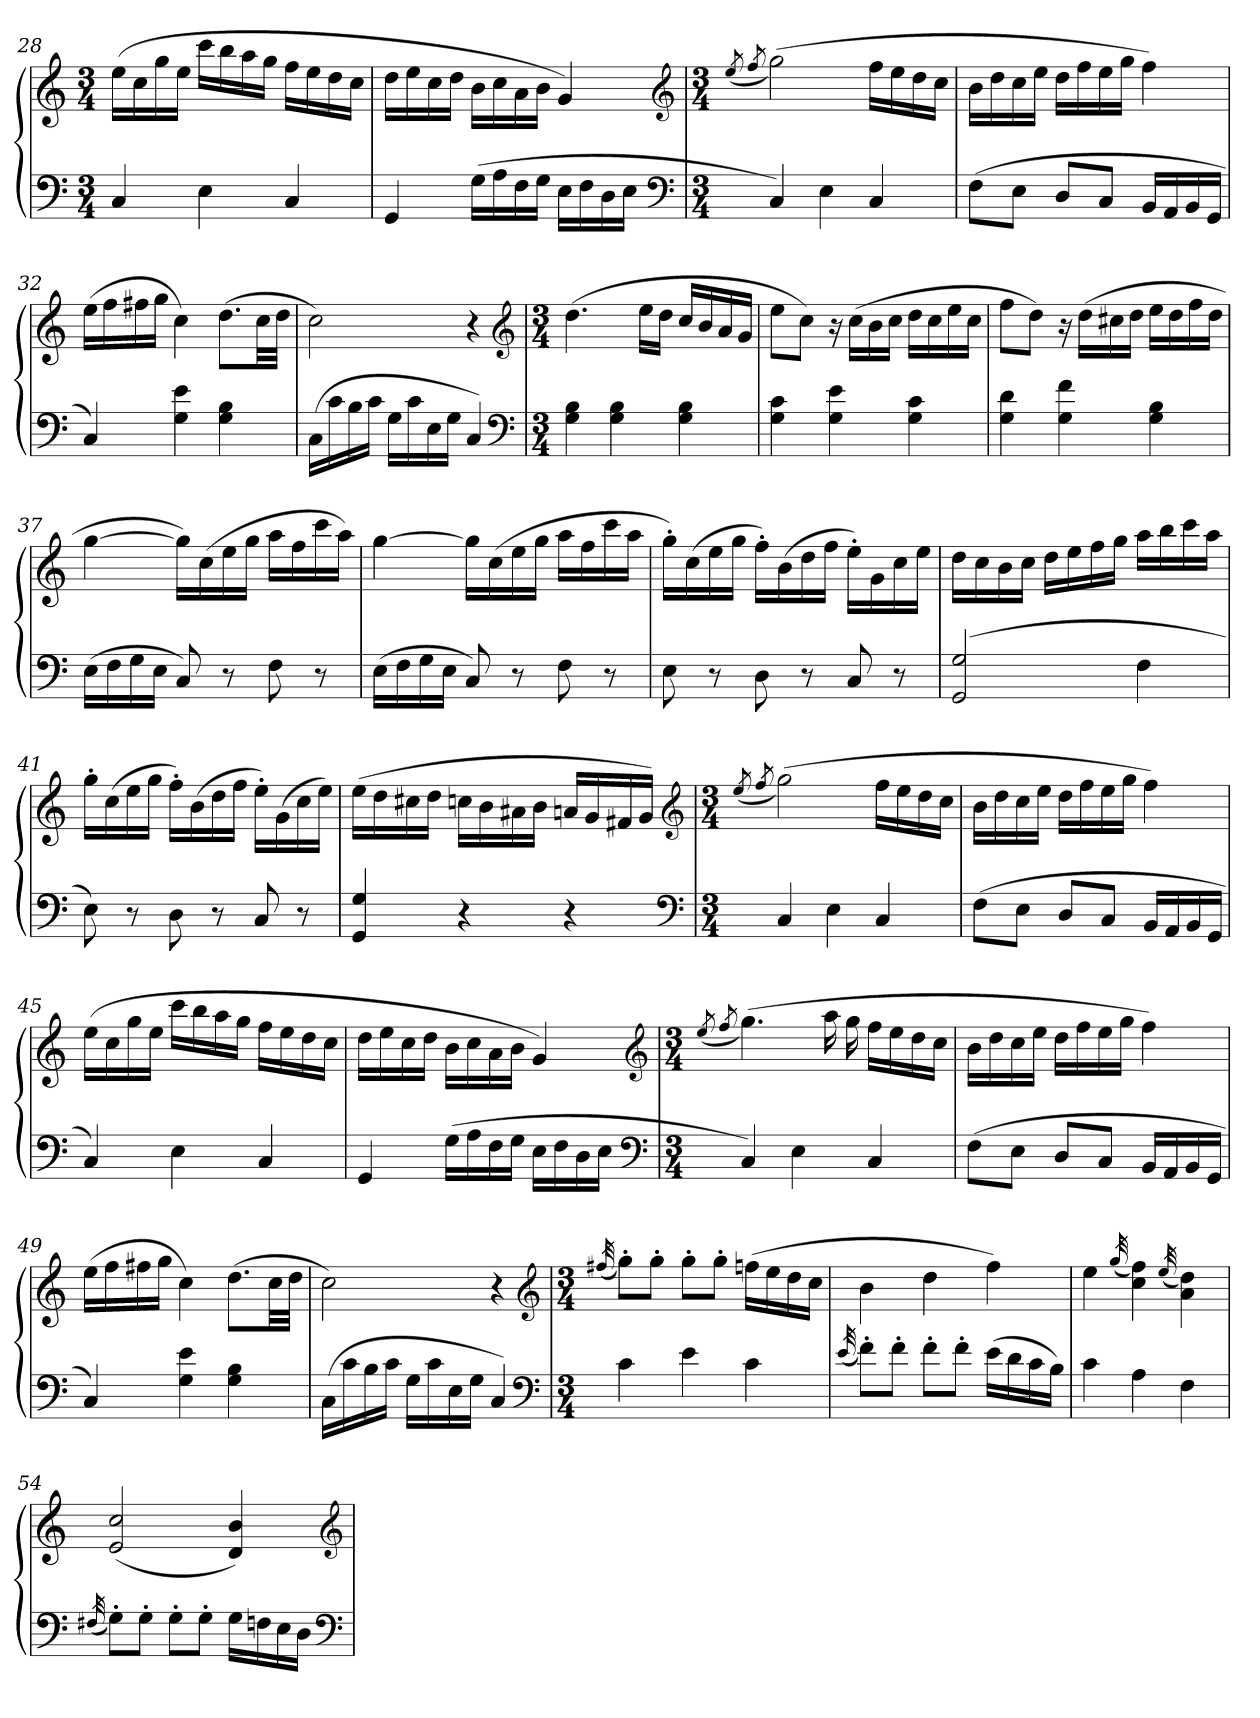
**kern	**kern
*part1	*part1
*staff2	*staff1
*clefF4	*clefG2
*k[]	*k[]
*C:	*C:
*M3/4	*M3/4
=28	=28
4C	(16eeLL
.	16cc
.	16gg
.	16eeJJ
4E	16cccLL
.	16bb
.	16aa
.	16ggJJ
4C	16ffLL
.	16ee
.	16dd
.	16ccJJ
=29	=29
4GG	16ddLL
.	16ee
.	16cc
.	16ddJJ
(16GLL	16bLL
16A	16cc
16F	16a
16GJJ	16bJJ
16ELL	4g)
16F	.
16D	.
16EJJ	.
*clefF4	*clefG2
*k[]	*k[]
*C:	*C:
=30	=30
*M3/4	*M3/4
.	(8qee
.	8qff
4C)	(2gg)
4E	.
4C	16ffLL
.	16ee
.	16dd
.	16ccJJ
=31	=31
(8FL	16bLL
.	16dd
8EJ	16cc
.	16eeJJ
8DL	16ddLL
.	16ff
8CJ	16ee
.	16ggJJ
16BBLL	4ff)
16AA	.
16BB	.
16GGJJ	.
=32	=32
4C)	(16eeLL
.	16ff
.	16ff#X
.	16ggJJ
4G 4e	4cc)
4G 4B	(8.ddL
.	32ccLL
.	32ddJJJ
=33	=33
(16CLL	2cc)
16c	.
16B	.
16cJJ	.
16GLL	.
16c	.
16E	.
16GJJ	.
4C)	4r
*clefF4	*clefG2
*k[]	*k[]
*C:	*C:
=34	=34
*M3/4	*M3/4
4G 4B	(4.dd
4G 4B	.
.	16eeLL
.	16ddJJ
4G 4B	16ccLL
.	16b
.	16a
.	16gJJ
=35	=35
4G 4c	8eeL
.	8ccJ)
4G 4e	16r
.	(16ccLL
.	16b
.	16ccJJ
4G 4c	16ddLL
.	16cc
.	16ee
.	16ccJJ
=36	=36
4G 4d	8ffL
.	8ddJ)
4G 4f	16r
.	(16ddLL
.	16cc#X
.	16ddJJ
4G 4B	16eeLL
.	16dd
.	16ff
.	16ddJJ
=37	=37
(16ELL	[4gg
16F	.
16G	.
16EJJ	.
8C)	16ggLL])
.	(16cc
8r	16ee
.	16ggJJ
8F	16aaLL
.	16ff
8r	16ccc
.	16aaJJ)
=38	=38
(16ELL	[4gg
16F	.
16G	.
16EJJ	.
8C)	16ggLL]
.	(16cc
8r	16ee
.	16ggJJ
8F	16aaLL
.	16ff
8r	16ccc
.	16aaJJ
=39	=39
8E	16gg'LL)
.	(16cc
8r	16ee
.	16ggJJ
8D	16ff'LL)
.	(16b
8r	16dd
.	16ffJJ
8C	16ee'LL)
.	16g
8r	16cc
.	16eeJJ
=40	=40
(2GG 2G	16ddLL
.	16cc
.	16b
.	16ccJJ
.	16ddLL
.	16ee
.	16ff
.	16ggJJ
4F	16aaLL
.	16bb
.	16ccc
.	16aaJJ
=41	=41
8E)	16gg'LL
.	(16cc
8r	16ee
.	16ggJJ
8D	16ff'LL)
.	(16b
8r	16dd
.	16ffJJ
8C	16ee'LL)
.	(16g
8r	16cc
.	16eeJJ)
=42	=42
4GG 4G	(16eeLL
.	16dd
.	16cc#X
.	16ddJJ
4r	16ccnLL
.	16b
.	16a#X
.	16bJJ
4r	16anLL
.	16g
.	16f#X
.	16gJJ)
*clefF4	*clefG2
*k[]	*k[]
*C:	*C:
=43	=43
*M3/4	*M3/4
.	(8qee
.	8qff
4C	(2gg)
4E	.
4C	16ffLL
.	16ee
.	16dd
.	16ccJJ
=44	=44
(8FL	16bLL
.	16dd
8EJ	16cc
.	16eeJJ
8DL	16ddLL
.	16ff
8CJ	16ee
.	16ggJJ
16BBLL	4ff)
16AA	.
16BB	.
16GGJJ	.
=45	=45
4C)	(16eeLL
.	16cc
.	16gg
.	16eeJJ
4E	16cccLL
.	16bb
.	16aa
.	16ggJJ
4C	16ffLL
.	16ee
.	16dd
.	16ccJJ
=46	=46
4GG	16ddLL
.	16ee
.	16cc
.	16ddJJ
(16GLL	16bLL
16A	16cc
16F	16a
16GJJ	16bJJ
16ELL	4g)
16F	.
16D	.
16EJJ	.
*clefF4	*clefG2
*k[]	*k[]
*C:	*C:
=47	=47
*M3/4	*M3/4
.	(8qee
.	8qff
4C)	(4.gg)
4E	.
.	16aa
.	16gg
4C	16ffLL
.	16ee
.	16dd
.	16ccJJ
=48	=48
(8FL	16bLL
.	16dd
8EJ	16cc
.	16eeJJ
8DL	16ddLL
.	16ff
8CJ	16ee
.	16ggJJ
16BBLL	4ff)
16AA	.
16BB	.
16GGJJ	.
=49	=49
4C)	(16eeLL
.	16ff
.	16ff#X
.	16ggJJ
4G 4e	4cc)
4G 4B	(8.ddL
.	32ccLL
.	32ddJJJ
=50	=50
(16CLL	2cc)
16c	.
16B	.
16cJJ	.
16GLL	.
16c	.
16E	.
16GJJ	.
4C)	4r
*clefF4	*clefG2
*k[]	*k[]
*C:	*C:
=51	=51
*M3/4	*M3/4
.	(32qff#X
4c	8gg'L)
.	8gg'J
4e	8gg'L
.	8gg'J
4c	(16ffnLL
.	16ee
.	16dd
.	16ccJJ
=52	=52
(32qe	.
8f'L)	4b
8f'J	.
8f'L	4dd
8f'J	.
(16eLL	4ff)
16d	.
16c	.
16BJJ)	.
=53	=53
4c	4ee
.	(32qgg
4A	4cc 4ff)
.	(32qee
4F	4a 4dd)
=54	=54
(32qF#X	.
8G'L)	(2e 2cc
8G'J	.
8G'L	.
8G'J	.
16GLL	4d 4b)
16Fn	.
16E	.
16DJJ	.
*clefF4	*clefG2
*k[]	*k[]
*C:	*C:
=	=
*-	*-
